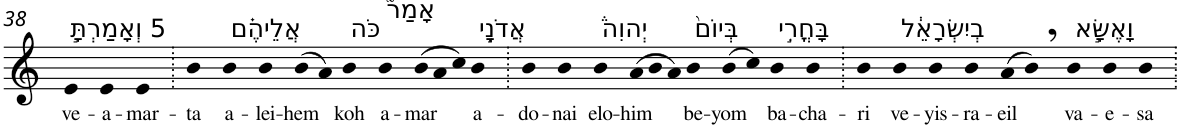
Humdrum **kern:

**kern	**text
*part1	*part1
*staff1	*staff1
*I"Piano	*
*I'Pno	*
!!LO:PB:g=z
*clefG2	*
*k[]	*
=38	=38
!LO:TX:a:t=5 וְאָמַרְתָּ֣	!
!	!LO:LY:b
4e	ve-
!	!LO:LY:b
4e	-a-
!	!LO:LY:b
4e	-mar-
=39.	=39.
!	!LO:LY:b
4b	-ta
!LO:TX:a:t=אֲלֵיהֶ֗ם	!
!	!LO:LY:b
4b	a-
!	!LO:LY:b
4b	-lei-
!	!LO:LY:b
(>8b	-hem
8a)	.
!LO:TX:a:t=כֹּה	!
!	!LO:LY:b
4b	koh
!LO:TX:a:t=אָמַר֮	!
!	!LO:LY:b
4b	a-
*Xtuplet	*
!	!LO:LY:b
(>12b	-mar
12a	.
12cc)	.
!LO:TX:a:t=אֲדֹנָ֣י	!
!	!LO:LY:b
4b	a-
=40.	=40.
!	!LO:LY:b
4b	-do-
!	!LO:LY:b
4b	-nai
!LO:TX:a:t=יְהוִה֒	!
!	!LO:LY:b
4b	elo-
!	!LO:LY:b
(>12a	-him
12b	.
12a)	.
!LO:TX:a:t=בְּיוֹם֙	!
!	!LO:LY:b
4b	be-
!	!LO:LY:b
(>8b	-yom
8cc)	.
!LO:TX:a:t=בָּחֳרִ֣י	!
!	!LO:LY:b
4b	ba-
!	!LO:LY:b
4b	-cha-
=41.	=41.
!	!LO:LY:b
4b	-ri
!LO:TX:a:t=בְיִשְׂרָאֵ֔ל	!
!	!LO:LY:b
4b	ve-
!	!LO:LY:b
4b	-yis-
!	!LO:LY:b
4b	-ra-
!	!LO:LY:b
(>8a	-eil
8b,)	.
!LO:TX:a:t=וָאֶשָּׂ֣א	!
!	!LO:LY:b
4b	va-
!	!LO:LY:b
4b	-e-
!	!LO:LY:b
4b	-sa
=.	=.
*-	*-
